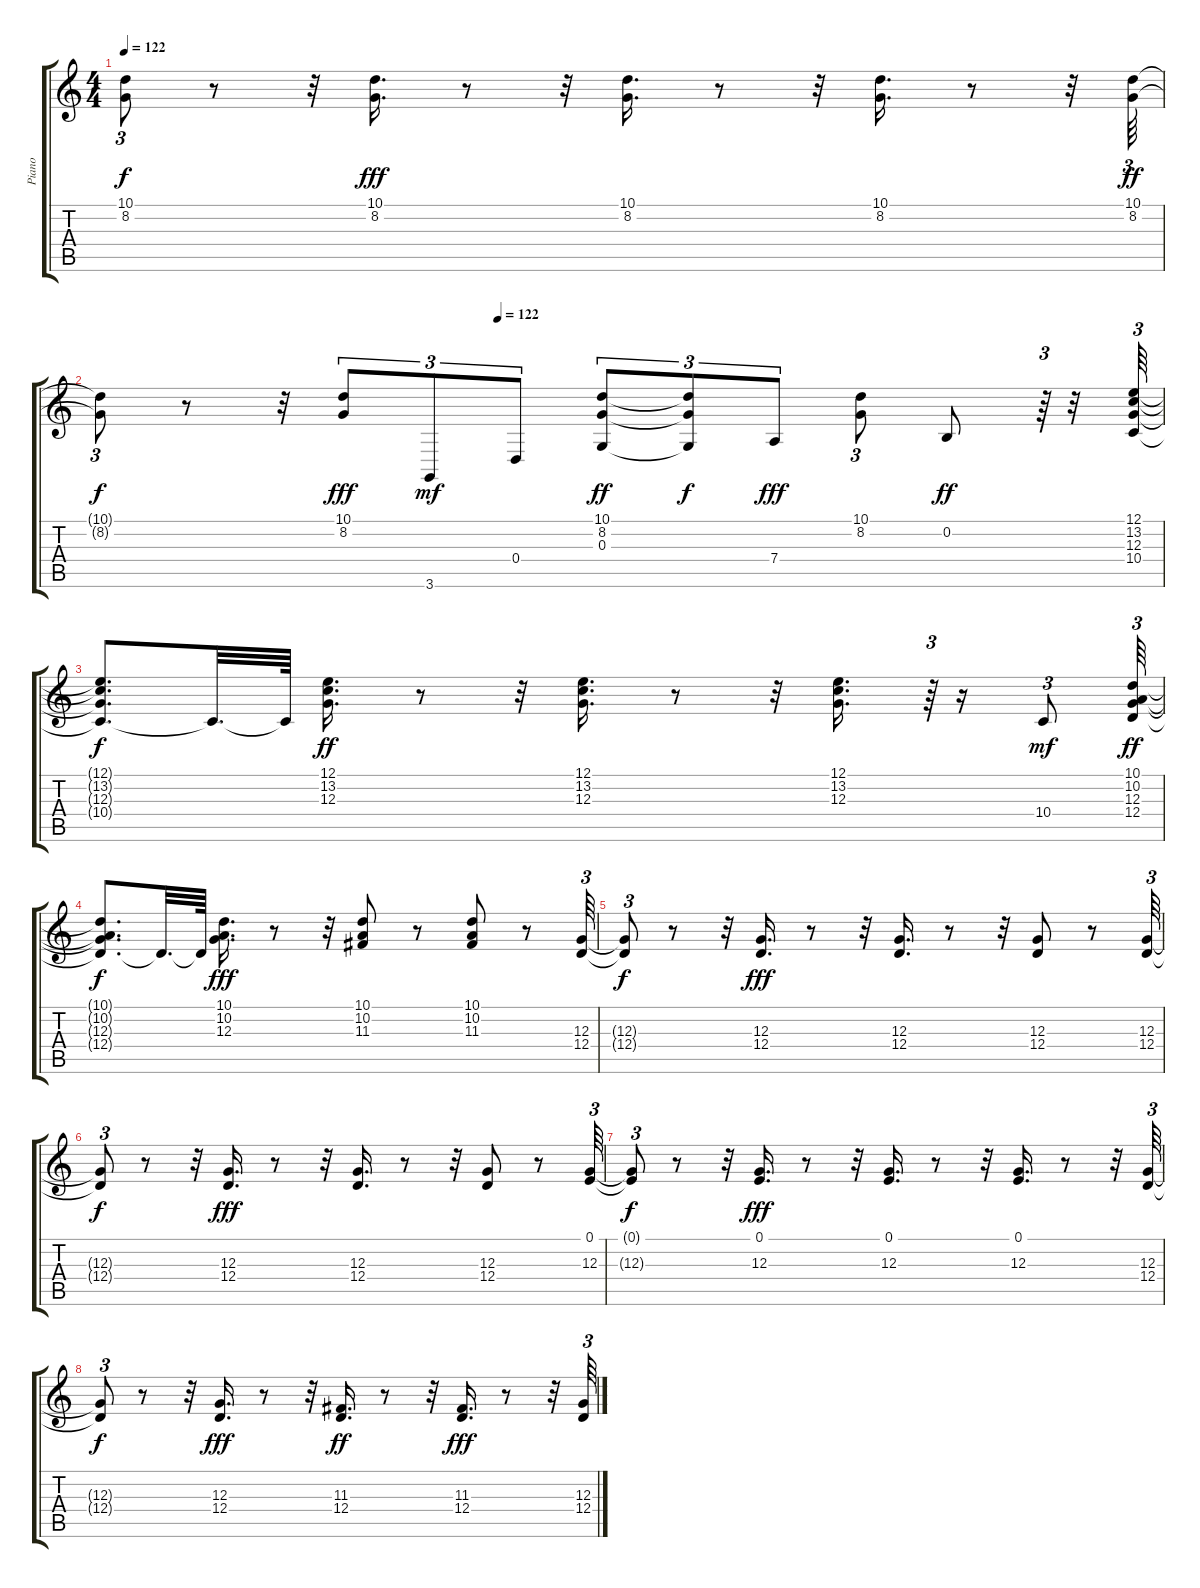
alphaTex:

\track ("Piano" "Piano") {instrument acousticgrandpiano}
\staff {score tabs}
\tuning (E4 B3 G3 D3 A2 E2) {hide}
\ts (4 4)
\tempo 122
\clef g2
\ks c
(10.1{t} 8.2{t}).8{tu (3 2) dy f} r.8 r.32 (10.1 8.2).16{d dy fff} r.8 r.32 (10.1 8.2).16{d} r.8 r.32 (10.1 8.2).16{d} r.8 r.32 (10.1 8.2).64{tu (3 2) dy ff} |
\tempo (122 0.375)
(10.1{t} 8.2{t}).8{tu (3 2) dy f} r.8 r.32 (10.1 8.2).8{tu (3 2) dy fff} 3.6.8{tu (3 2) dy mf} 0.4.8{tu (3 2)} (10.1 8.2 0.3).8{tu (3 2) dy ff} (10.1{t} 8.2{t} 0.3{t}).8{tu (3 2) dy f} 7.4.8{tu (3 2) dy fff} (10.1 8.2).8{tu (3 2)} 0.2.8{dy ff} r.64{tu (3 2)} r.32 (12.1 13.2 12.3 10.4).64{tu (3 2)} |
(12.1{t} 13.2{t} 12.3{t} 10.4{t}).8{d dy f} 10.4{t}.32{d} 10.4{t}.64 (12.1 13.2 12.3).16{d dy ff} r.8 r.32 (12.1 13.2 12.3).16{d} r.8 r.32 (12.1 13.2 12.3).16{d} r.64{tu (3 2)} r.16 10.4.8{tu (3 2) dy mf} (10.1 10.2 12.3 12.4).64{tu (3 2) dy ff} |
(10.1{t} 10.2{t} 12.3{t} 12.4{t}).8{d dy f} 12.4{t}.32{d} 12.4{t}.64 (10.1 10.2 12.3).16{d dy fff} r.8 r.32 (10.1 10.2 11.3).8 r.8 (10.1 10.2 11.3).8 r.8 (12.3 12.4).64{tu (3 2)} |
(12.3{t} 12.4{t}).8{tu (3 2) dy f} r.8 r.32 (12.3 12.4).16{d dy fff} r.8 r.32 (12.3 12.4).16{d} r.8 r.32 (12.3 12.4).8 r.8 (12.3 12.4).64{tu (3 2)} |
(12.3{t} 12.4{t}).8{tu (3 2) dy f} r.8 r.32 (12.3 12.4).16{d dy fff} r.8 r.32 (12.3 12.4).16{d} r.8 r.32 (12.3 12.4).8 r.8 (0.1 12.3).64{tu (3 2)} |
(0.1{t} 12.3{t}).8{tu (3 2) dy f} r.8 r.32 (0.1 12.3).16{d dy fff} r.8 r.32 (0.1 12.3).16{d} r.8 r.32 (0.1 12.3).16{d} r.8 r.32 (12.3 12.4).64{tu (3 2)} |
(12.3{t} 12.4{t}).8{tu (3 2) dy f} r.8 r.32 (12.3 12.4).16{d dy fff} r.8 r.32 (11.3 12.4).16{d dy ff} r.8 r.32 (11.3 12.4).16{d dy fff} r.8 r.32 (12.3 12.4).64{tu (3 2)}
